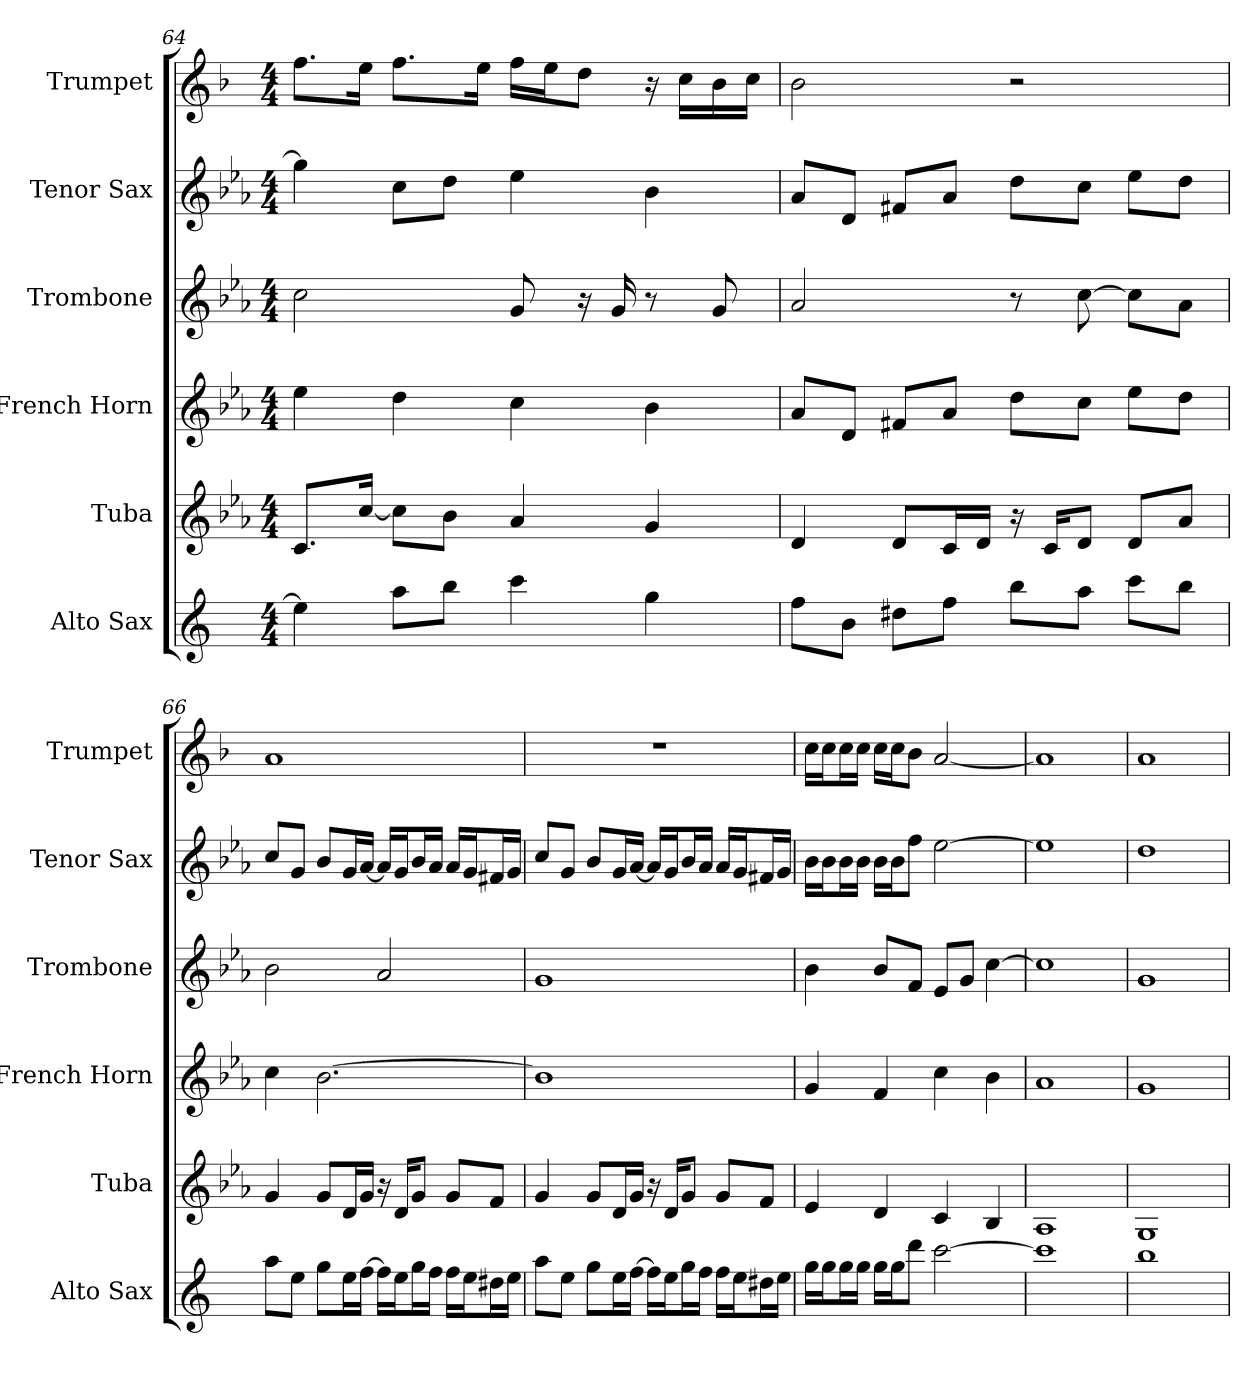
**kern	**kern	**kern	**kern	**kern	**kern
*part6	*part5	*part4	*part3	*part2	*part1
*staff6	*staff5	*staff4	*staff3	*staff2	*staff1
*I"Alto Sax	*I"Tuba	*I"French Horn	*I"Trombone	*I"Tenor Sax	*I"Trumpet
*I'Alto Sax	*I'Tuba	*I'French Horn	*I'Trombone	*I'Tenor Sax	*I'Trumpet
*clefG2	*clefG2	*clefG2	*clefG2	*clefG2	*clefG2
*ITrd5c9	*ITrd15c26	*ITrd8c14	*ITrd8c14	*ITrd8c14	*ITrd1c2
*k[b-e-a-]	*k[b-e-a-]	*k[b-e-a-]	*k[b-e-a-]	*k[b-e-a-]	*k[b-e-a-]
*M4/4	*M4/4	*M4/4	*M4/4	*M4/4	*M4/4
=64	=64	=64	=64	=64	=64
4g]	8.CCL	4e-	2c	4g]	8.ee-L
.	[16CJk	.	.	.	16ddJk
8ccL	8CL]	4d	.	8cL	8.ee-L
8ddJ	8BB-J	.	.	8dJ	.
.	.	.	.	.	16ddJk
4ee-	4AA-	4c	8G	4e-	16ee-LL
.	.	.	.	.	16ddJ
.	.	.	16r	.	8ccJ
.	.	.	16G	.	.
4b-	4GG	4B-	8r	4B-	16r
.	.	.	.	.	16b-LL
.	.	.	8G	.	16a-
.	.	.	.	.	16b-JJ
=65	=65	=65	=65	=65	=65
8a-L	4DD	8A-L	2A-	8A-L	2a-
8dJ	.	8DJ	.	8DJ	.
8f#XL	8DDL	8F#XL	.	8F#XL	.
8a-J	16CCL	8A-J	.	8A-J	.
.	16DDJJ	.	.	.	.
8ddL	16r	8dL	8r	8dL	2r
.	16CCKL	.	.	.	.
8ccJ	8DDJ	8cJ	[8c	8cJ	.
8ee-L	8DDL	8e-L	8cL]	8e-L	.
8ddJ	8AA-J	8dJ	8A-J	8dJ	.
=66	=66	=66	=66	=66	=66
8ccL	4GG	4c	2B-	8cL	1g
8gJ	.	.	.	8GJ	.
8b-L	8GGL	[2.B-	.	8B-L	.
16gL	16DDL	.	.	16GL	.
[16a-JJ	16GGJJ	.	.	[16A-JJ	.
16a-LL]	16r	.	2A-	16A-LL]	.
16gJ	16DDKL	.	.	16GJ	.
16b-L	8GGJ	.	.	16B-L	.
16a-JJ	.	.	.	16A-JJ	.
16a-LL	8GGL	.	.	16A-LL	.
16gJ	.	.	.	16GJ	.
16f#XL	8FFJ	.	.	16F#XL	.
16gJJ	.	.	.	16GJJ	.
=67	=67	=67	=67	=67	=67
8ccL	4GG	1B-]	1G	8cL	1r
8gJ	.	.	.	8GJ	.
8b-L	8GGL	.	.	8B-L	.
16gL	16DDL	.	.	16GL	.
[16a-JJ	16GGJJ	.	.	[16A-JJ	.
16a-LL]	16r	.	.	16A-LL]	.
16gJ	16DDKL	.	.	16GJ	.
16b-L	8GGJ	.	.	16B-L	.
16a-JJ	.	.	.	16A-JJ	.
16a-LL	8GGL	.	.	16A-LL	.
16gJ	.	.	.	16GJ	.
16f#XL	8FFJ	.	.	16F#XL	.
16gJJ	.	.	.	16GJJ	.
=68	=68	=68	=68	=68	=68
16b-LL	4EE-	4G	4B-	16B-LL	16b-LL
16b-J	.	.	.	16B-J	16b-J
16b-L	.	.	.	16B-L	16b-L
16b-JJ	.	.	.	16B-JJ	16b-JJ
16b-LL	4DD	4F	8B-L	16B-LL	16b-LL
16b-J	.	.	.	16B-J	16b-J
8ffJ	.	.	8FJ	8fJ	8a-J
[2ee-	4CC	4c	8E-L	[2e-	[2g
.	.	.	8GJ	.	.
.	4BBB-	4B-	[4c	.	.
=69	=69	=69	=69	=69	=69
1ee-]	1AAA-	1A-	1c]	1e-]	1g]
=70	=70	=70	=70	=70	=70
1dd	1GGG	1G	1G	1d	1g
=	=	=	=	=	=
*-	*-	*-	*-	*-	*-
